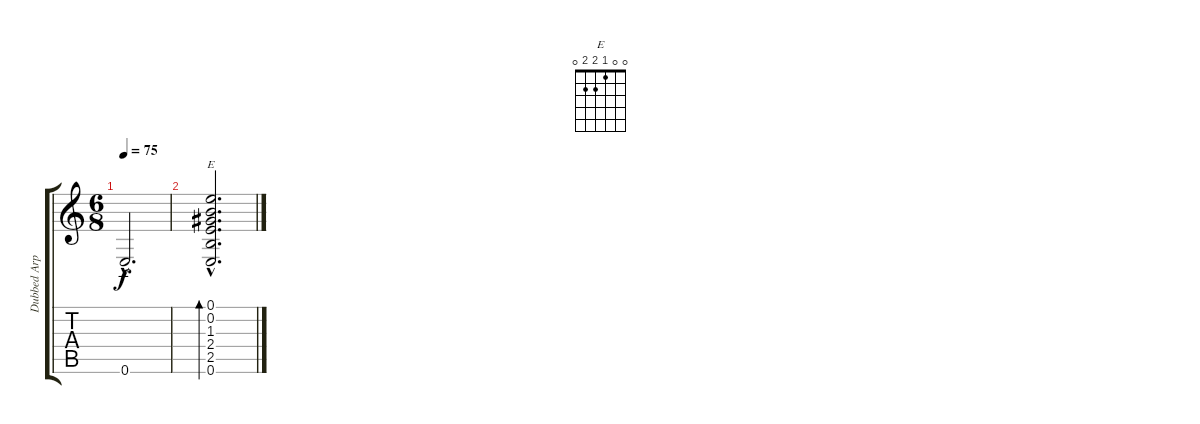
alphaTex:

\track ("Dubbed Arpegio Bass Notes" "Dubbed Arp") {instrument acousticguitarnylon}
\staff {score tabs}
\tuning (E4 B3 G3 D3 A2 E2) {hide}
\chord ("E" 0 0 1 2 2 0)
\ts (6 8)
\tempo 75
\clef g2
\ks c
0.6{hac}.2{d dy f} |
(0.1{hac} 0.2{hac} 1.3{hac} 2.4{hac} 2.5{hac} 0.6{hac}).2{d bd 240 ch "E"}
